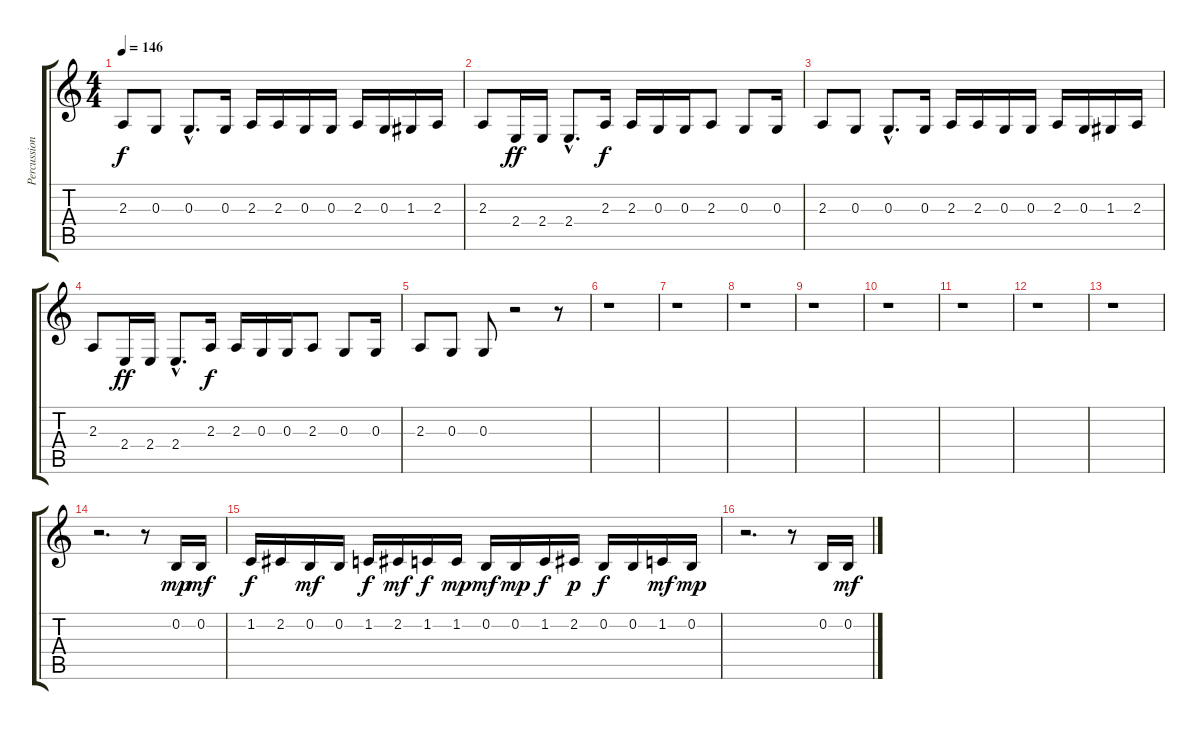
\track ("Percussion 1" "Percussion") {instrument melodictom}
\staff {score tabs}
\tuning (E4 B3 G3 D3 A2 E2) {hide}
\ts (4 4)
\tempo 146
\clef g2
\ks c
2.3.8{dy f} 0.3.8 0.3{hac}.8{d} 0.3.16 2.3.16 2.3.16 0.3.16 0.3.16 2.3.16 0.3.16 1.3.16 2.3.16 |
2.3.8 2.4.16{dy ff} 2.4.16 2.4{hac}.8{d} 2.3.16{dy f} 2.3.16 0.3.16 0.3.16 2.3.8 0.3.8 0.3.16 |
2.3.8 0.3.8 0.3{hac}.8{d} 0.3.16 2.3.16 2.3.16 0.3.16 0.3.16 2.3.16 0.3.16 1.3.16 2.3.16 |
2.3.8 2.4.16{dy ff} 2.4.16 2.4{hac}.8{d} 2.3.16{dy f} 2.3.16 0.3.16 0.3.16 2.3.8 0.3.8 0.3.16 |
2.3.8 0.3.8 0.3.8 r.2 r.8 |
r.1 |
r.1 |
r.1 |
r.1 |
r.1 |
r.1 |
r.1 |
r.1 |
r.2{d} r.8 0.2.16{dy mp volume 10} 0.2.16{dy mf} |
1.2.16{dy f} 2.2.16 0.2.16{dy mf} 0.2.16 1.2.16{dy f} 2.2.16{dy mf} 1.2.16{dy f} 1.2.16{dy mp} 0.2.16{dy mf} 0.2.16{dy mp} 1.2.16{dy f} 2.2.16{dy p} 0.2.16{dy f} 0.2.16 1.2.16{dy mf} 0.2.16{dy mp} |
r.2{d} r.8 0.2.16 0.2.16{dy mf}
